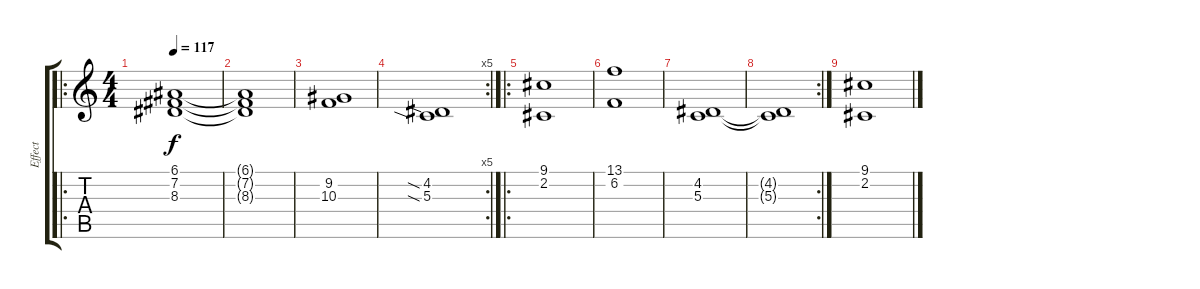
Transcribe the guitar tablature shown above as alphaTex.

\track ("Effect" "Effect") {instrument stringensemble1}
\staff {score tabs}
\tuning (E4 B3 G3 D3 A2 E2) {hide}
\ro
\ts (4 4)
\tempo 117
\clef g2
\ks c
(6.1 7.2 8.3).1{dy f} |
(6.1{t} 7.2{t} 8.3{t}).1 |
(9.2 10.3).1 |
\rc 5
(4.2{sia} 5.3{sia}).1 |
\ro
(9.1 2.2).1 |
(13.1 6.2).1 |
(4.2 5.3).1 |
\rc 2
(4.2{t} 5.3{t}).1 |
(9.1 2.2).1
